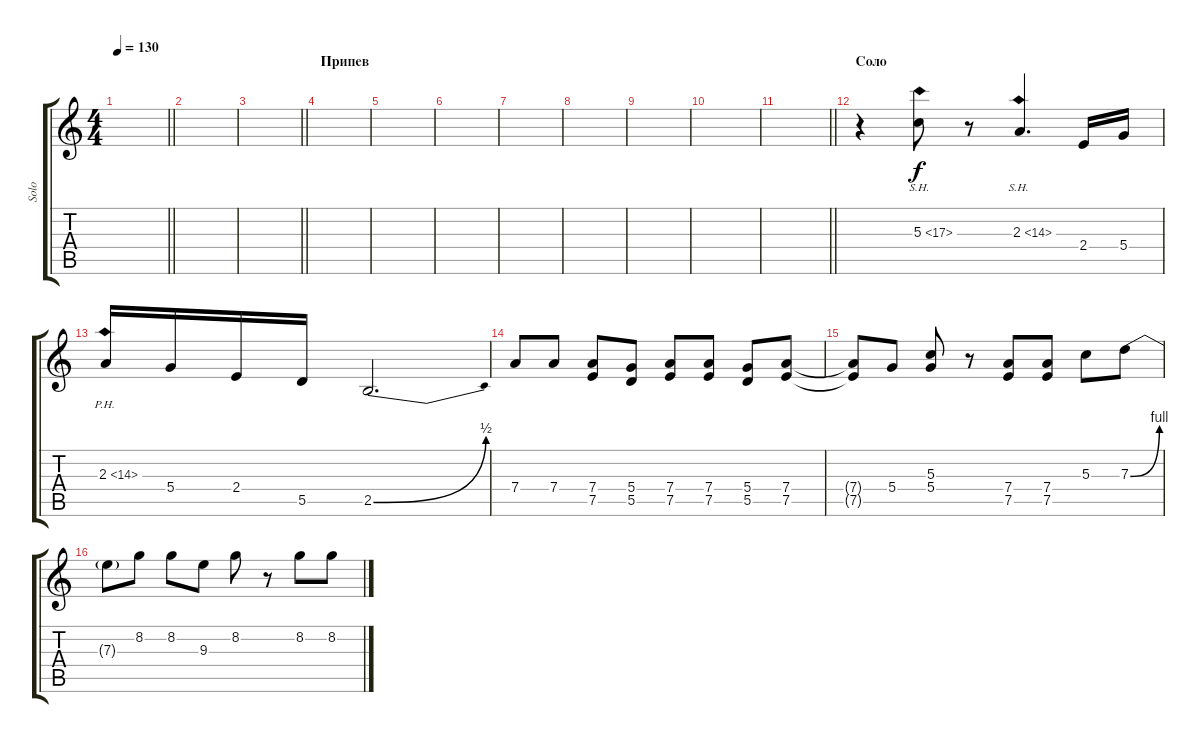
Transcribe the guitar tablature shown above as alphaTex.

\track ("Solo" "Solo") {instrument distortionguitar}
\staff {score tabs}
\tuning (E4 B3 G3 D3 A2 E2) {hide}
\ts (4 4)
\tempo 130
\clef g2
\barLineRight lightlight
\ks c
|
|
\barLineRight lightlight
|
\section ("" "Припев")
|
|
|
|
|
|
|
\barLineRight lightlight
|
\section ("" "Соло")
r.4{volume 13} 5.3{sh 12}.8 r.8 2.3{sh 12}.4{d} 2.4.16 5.4.16 |
2.3{ph 12}.16 5.4.16 2.4.16 5.5.16 2.5{be (bend 0 0 60 2)}.2{d} |
7.4.8 7.4.8 (7.4 7.5).8 (5.4 5.5).8 (7.4 7.5).8 (7.4 7.5).8 (5.4 5.5).8 (7.4 7.5).8 |
(7.4{t} 7.5{t}).8 5.4.8 (5.3 5.4).8 r.8 (7.4 7.5).8 (7.4 7.5).8 5.3.8 7.3{be (bend 0 0 60 4)}.8 |
7.3{t}.8 8.2.8 8.2.8 9.3.8 8.2.8 r.8 8.2.8 8.2.8
